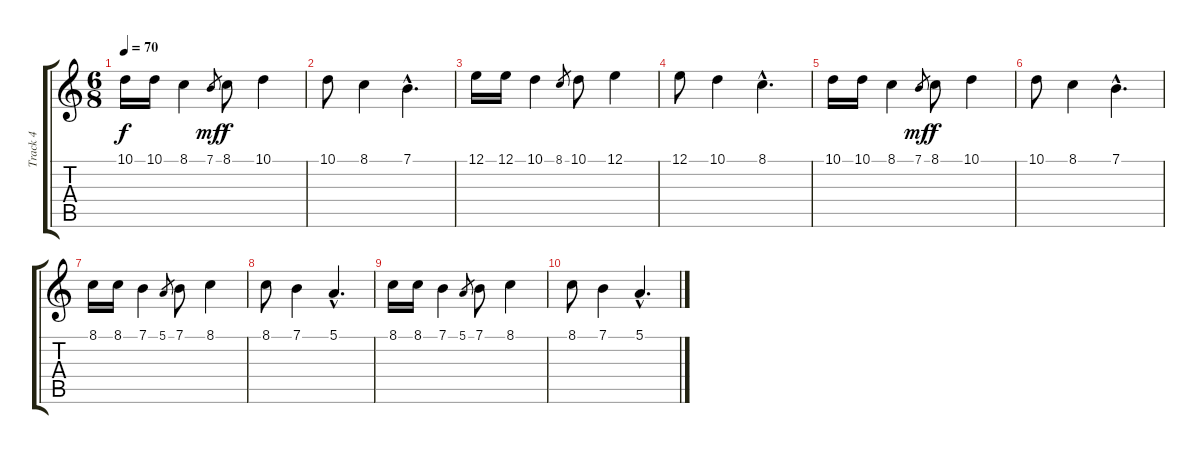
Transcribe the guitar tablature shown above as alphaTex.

\track ("Track 4" "Track 4") {instrument pad4choir}
\staff {score tabs}
\tuning (E4 B3 G3 D3 A2 E2) {hide}
\ts (6 8)
\tempo 70
\clef g2
\ks c
10.1.16{dy f} 10.1.16 8.1.4 7.1.8{gr dy mf} 8.1.8{dy f} 10.1.4 |
10.1.8 8.1.4 7.1{hac}.4{d} |
12.1.16 12.1.16 10.1.4 8.1.8{gr} 10.1.8 12.1.4 |
12.1.8 10.1.4 8.1{hac}.4{d} |
10.1.16 10.1.16 8.1.4 7.1.8{gr dy mf} 8.1.8{dy f} 10.1.4 |
10.1.8 8.1.4 7.1{hac}.4{d} |
8.1.16 8.1.16 7.1.4 5.1.8{gr} 7.1.8 8.1.4 |
8.1.8 7.1.4 5.1{hac}.4{d} |
8.1.16 8.1.16 7.1.4 5.1.8{gr} 7.1.8 8.1.4 |
8.1.8 7.1.4 5.1{hac}.4{d}
